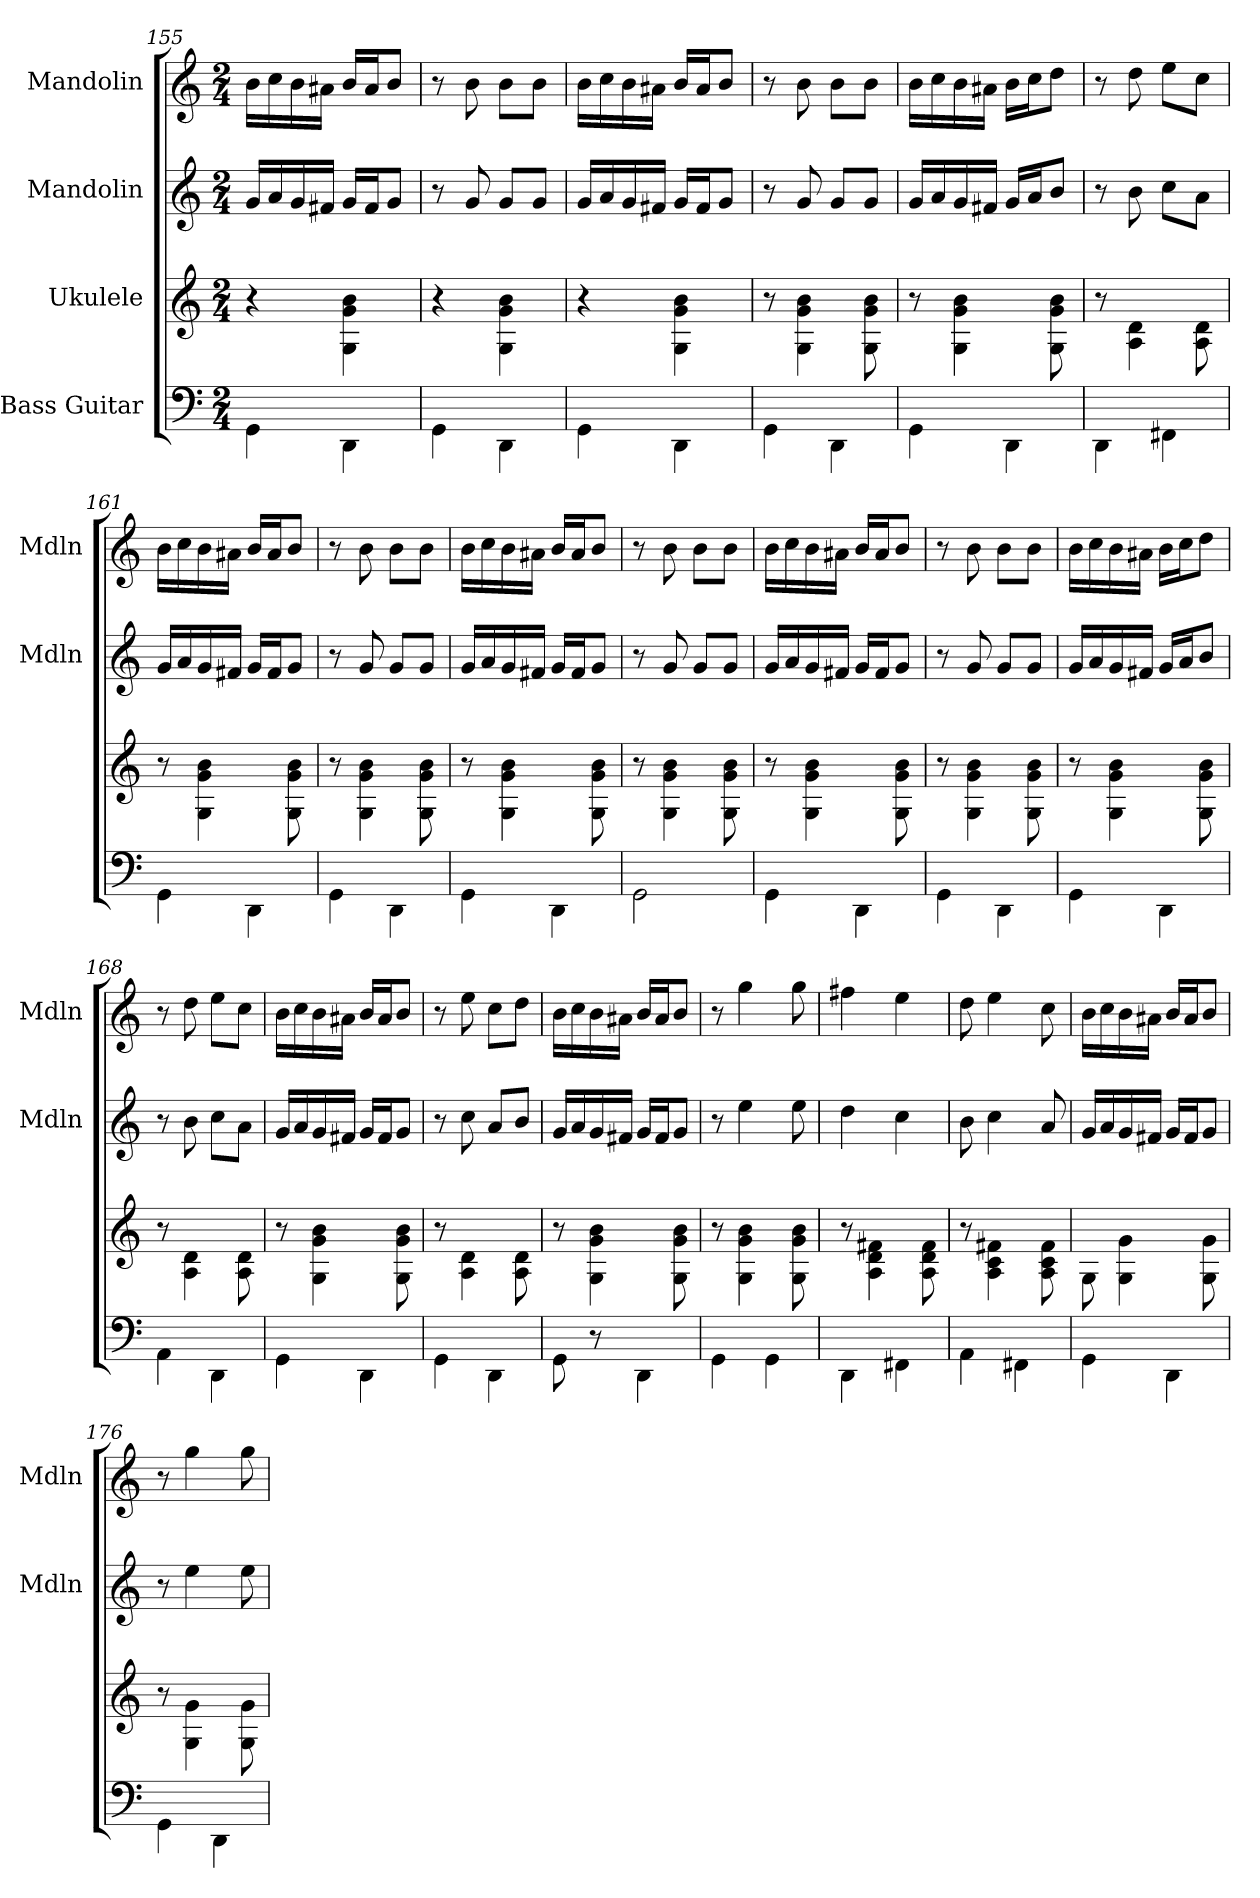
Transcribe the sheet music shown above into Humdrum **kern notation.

**kern	**kern	**kern	**kern
*part4	*part3	*part2	*part1
*staff4	*staff3	*staff2	*staff1
*I"Bass Guitar	*I"Ukulele	*I"Mandolin	*I"Mandolin
*	*	*I'Mdln	*I'Mdln
*	*	*clefG2	*clefG2
*k[]	*k[]	*k[]	*k[]
*M2/4	*M2/4	*M2/4	*M2/4
=155	=155	=155	=155
4GG\	4r	16g/LL	16b\LL
.	.	16a/	16cc\
.	.	16g/	16b\
.	.	16f#X/JJ	16a#X\JJ
4DD\	4G\ 4g\ 4b\	16g/LL	16b/LL
.	.	16f#/J	16a#/J
.	.	8g/J	8b/J
=156	=156	=156	=156
4GG\	4r	8r	8r
.	.	8g/	8b\
4DD\	4G\ 4g\ 4b\	8g/L	8b\L
.	.	8g/J	8b\J
=157	=157	=157	=157
4GG\	4r	16g/LL	16b\LL
.	.	16a/	16cc\
.	.	16g/	16b\
.	.	16f#X/JJ	16a#X\JJ
4DD\	4G\ 4g\ 4b\	16g/LL	16b/LL
.	.	16f#/J	16a#/J
.	.	8g/J	8b/J
=158	=158	=158	=158
4GG\	8r	8r	8r
.	4G\ 4g\ 4b\	8g/	8b\
4DD\	.	8g/L	8b\L
.	8G\ 8g\ 8b\	8g/J	8b\J
!!LO:LB:g=z
=159	=159	=159	=159
4GG\	8r	16g/LL	16b\LL
.	.	16a/	16cc\
.	4G\ 4g\ 4b\	16g/	16b\
.	.	16f#X/JJ	16a#X\JJ
4DD\	.	16g/LL	16b\LL
.	.	16a/J	16cc\J
.	8G\ 8g\ 8b\	8b/J	8dd\J
=160	=160	=160	=160
4DD\	8r	8r	8r
.	4A\ 4d\	8b\	8dd\
4FF#\	.	8cc\L	8ee\L
.	8A\ 8d\	8a\J	8cc\J
=161	=161	=161	=161
4GG\	8r	16g/LL	16b\LL
.	.	16a/	16cc\
.	4G\ 4g\ 4b\	16g/	16b\
.	.	16f#X/JJ	16a#X\JJ
4DD\	.	16g/LL	16b/LL
.	.	16f#/J	16a#/J
.	8G\ 8g\ 8b\	8g/J	8b/J
=162	=162	=162	=162
4GG\	8r	8r	8r
.	4G\ 4g\ 4b\	8g/	8b\
4DD\	.	8g/L	8b\L
.	8G\ 8g\ 8b\	8g/J	8b\J
=163	=163	=163	=163
4GG\	8r	16g/LL	16b\LL
.	.	16a/	16cc\
.	4G\ 4g\ 4b\	16g/	16b\
.	.	16f#X/JJ	16a#X\JJ
4DD\	.	16g/LL	16b/LL
.	.	16f#/J	16a#/J
.	8G\ 8g\ 8b\	8g/J	8b/J
=164	=164	=164	=164
2GG\	8r	8r	8r
.	4G\ 4g\ 4b\	8g/	8b\
.	.	8g/L	8b\L
.	8G\ 8g\ 8b\	8g/J	8b\J
!!LO:LB:g=z
=165	=165	=165	=165
4GG\	8r	16g/LL	16b\LL
.	.	16a/	16cc\
.	4G\ 4g\ 4b\	16g/	16b\
.	.	16f#X/JJ	16a#X\JJ
4DD\	.	16g/LL	16b/LL
.	.	16f#/J	16a#/J
.	8G\ 8g\ 8b\	8g/J	8b/J
=166	=166	=166	=166
4GG\	8r	8r	8r
.	4G\ 4g\ 4b\	8g/	8b\
4DD\	.	8g/L	8b\L
.	8G\ 8g\ 8b\	8g/J	8b\J
=167	=167	=167	=167
4GG\	8r	16g/LL	16b\LL
.	.	16a/	16cc\
.	4G\ 4g\ 4b\	16g/	16b\
.	.	16f#X/JJ	16a#X\JJ
4DD\	.	16g/LL	16b\LL
.	.	16a/J	16cc\J
.	8G\ 8g\ 8b\	8b/J	8dd\J
=168	=168	=168	=168
4AA\	8r	8r	8r
.	4A\ 4d\	8b\	8dd\
4DD\	.	8cc\L	8ee\L
.	8A\ 8d\	8a\J	8cc\J
=169	=169	=169	=169
4GG\	8r	16g/LL	16b\LL
.	.	16a/	16cc\
.	4G\ 4g\ 4b\	16g/	16b\
.	.	16f#X/JJ	16a#X\JJ
4DD\	.	16g/LL	16b/LL
.	.	16f#/J	16a#/J
.	8G\ 8g\ 8b\	8g/J	8b/J
=170	=170	=170	=170
4GG\	8r	8r	8r
.	4A\ 4d\	8cc\	8ee\
4DD\	.	8a/L	8cc\L
.	8A\ 8d\	8b/J	8dd\J
!!LO:PB:g=z
=171	=171	=171	=171
8GG\	8r	16g/LL	16b\LL
.	.	16a/	16cc\
8r	4G\ 4g\ 4b\	16g/	16b\
.	.	16f#X/JJ	16a#X\JJ
4DD\	.	16g/LL	16b/LL
.	.	16f#/J	16a#/J
.	8G\ 8g\ 8b\	8g/J	8b/J
=172	=172	=172	=172
*	*	*^	*
4GG\	8r	8r	8ryy	8r
.	4G\ 4g\ 4b\	4ee\	4.ryy	4gg\
4GG\	.	.	.	.
.	8G\ 8g\ 8b\	8ee\	.	8gg\
*	*	*v	*v	*
=173	=173	=173	=173
4DD\	8r	4dd\	4ff#X\
.	4A\ 4d\ 4f#\	.	.
4FF#\	.	4cc\	4ee\
.	8A\ 8d\ 8f#\	.	.
=174	=174	=174	=174
4AA\	8r	8b\	8dd\
.	4A\ 4c\ 4f#\	4cc\	4ee\
4FF#\	.	.	.
.	8A\ 8c\ 8f#\	8a/	8cc\
=175	=175	=175	=175
4GG\	8G\	16g/LL	16b\LL
.	.	16a/	16cc\
.	4G\ 4g\	16g/	16b\
.	.	16f#X/JJ	16a#X\JJ
4DD\	.	16g/LL	16b/LL
.	.	16f#/J	16a#/J
.	8G\ 8g\	8g/J	8b/J
=176	=176	=176	=176
4GG\	8r	8r	8r
.	4G\ 4g\	4ee\	4gg\
4DD\	.	.	.
.	8G\ 8g\	8ee\	8gg\
=	=	=	=
*-	*-	*-	*-
